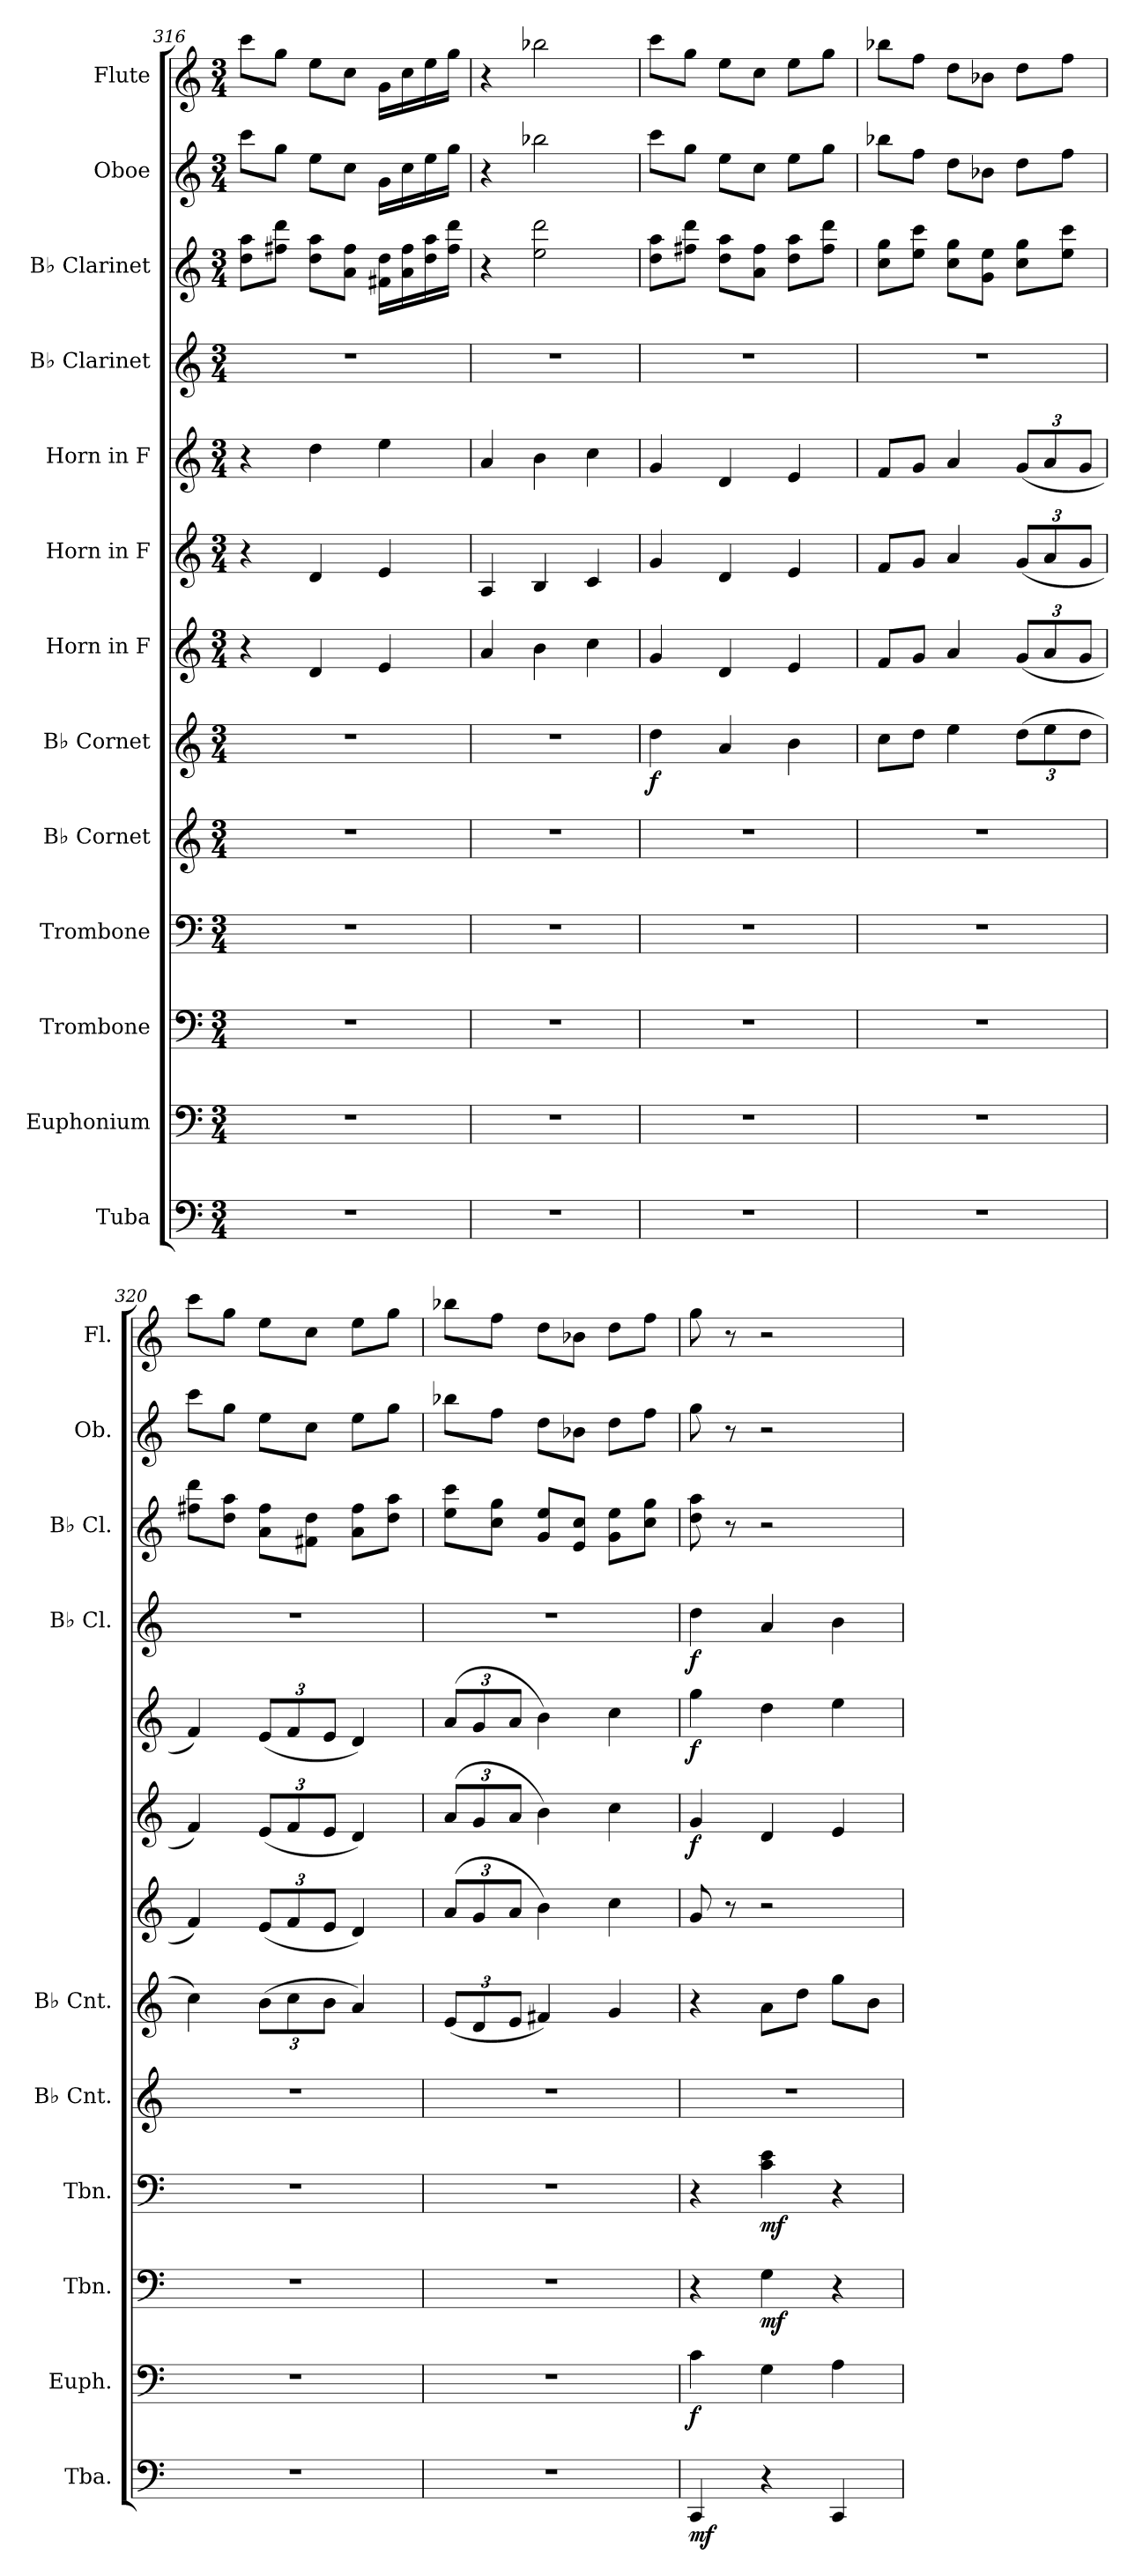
**kern	**dynam	**kern	**dynam	**kern	**dynam	**kern	**dynam	**kern	**kern	**dynam	**kern	**kern	**dynam	**kern	**dynam	**kern	**dynam	**kern	**kern	**kern
*part13	*part13	*part12	*part12	*part11	*part11	*part10	*part10	*part9	*part8	*part8	*part7	*part6	*part6	*part5	*part5	*part4	*part4	*part3	*part2	*part1
*staff13	*staff13	*staff12	*staff12	*staff11	*staff11	*staff10	*staff10	*staff9	*staff8	*staff8	*staff7	*staff6	*staff6	*staff5	*staff5	*staff4	*staff4	*staff3	*staff2	*staff1
*I"Tuba	*	*I"Euphonium	*	*I"Trombone	*	*I"Trombone	*	*I"B♭ Cornet	*I"B♭ Cornet	*	*I"Horn in F	*I"Horn in F	*	*I"Horn in F	*	*I"B♭ Clarinet	*	*I"B♭ Clarinet	*I"Oboe	*I"Flute
*I'Tba.	*	*I'Euph.	*	*I'Tbn.	*	*I'Tbn.	*	*I'B♭ Cnt.	*I'B♭ Cnt.	*	*	*	*	*	*	*I'B♭ Cl.	*	*I'B♭ Cl.	*I'Ob.	*I'Fl.
*clefF4	*	*clefF4	*	*clefF4	*	*clefF4	*	*clefG2	*clefG2	*	*clefG2	*clefG2	*	*clefG2	*	*clefG2	*	*clefG2	*clefG2	*clefG2
*	*	*	*	*	*	*	*	*ITrd1c2	*ITrd1c2	*	*ITrd4c7	*ITrd4c7	*	*ITrd4c7	*	*ITrd1c2	*	*ITrd1c2	*	*
*k[]	*	*k[]	*	*k[]	*	*k[]	*	*k[b-e-]	*k[b-e-]	*	*k[b-]	*k[b-]	*	*k[b-]	*	*k[b-e-]	*	*k[b-e-]	*k[]	*k[]
*M3/4	*	*M3/4	*	*M3/4	*	*M3/4	*	*M3/4	*M3/4	*	*M3/4	*M3/4	*	*M3/4	*	*M3/4	*	*M3/4	*M3/4	*M3/4
=316	=316	=316	=316	=316	=316	=316	=316	=316	=316	=316	=316	=316	=316	=316	=316	=316	=316	=316	=316	=316
2.r	.	2.r	.	2.r	.	2.r	.	2.r	2.r	.	4r	4r	.	4r	.	2.r	.	8cc\ 8gg\L	8ccc\L	8ccc\L
.	.	.	.	.	.	.	.	.	.	.	.	.	.	.	.	.	.	8een\ 8ccc\J	8gg\J	8gg\J
.	.	.	.	.	.	.	.	.	.	.	4G/	4G/	.	4g\	.	.	.	8cc\ 8gg\L	8ee\L	8ee\L
.	.	.	.	.	.	.	.	.	.	.	.	.	.	.	.	.	.	8g\ 8ee\J	8cc\J	8cc\J
.	.	.	.	.	.	.	.	.	.	.	4A/	4A/	.	4a\	.	.	.	16en\ 16cc\LL	16g\LL	16g\LL
.	.	.	.	.	.	.	.	.	.	.	.	.	.	.	.	.	.	16g\ 16ee\	16cc\	16cc\
.	.	.	.	.	.	.	.	.	.	.	.	.	.	.	.	.	.	16cc\ 16gg\	16ee\	16ee\
.	.	.	.	.	.	.	.	.	.	.	.	.	.	.	.	.	.	16ee\ 16ccc\JJ	16gg\JJ	16gg\JJ
=317	=317	=317	=317	=317	=317	=317	=317	=317	=317	=317	=317	=317	=317	=317	=317	=317	=317	=317	=317	=317
2.r	.	2.r	.	2.r	.	2.r	.	2.r	2.r	.	4d/	4D/	.	4d/	.	2.r	.	4r	4r	4r
.	.	.	.	.	.	.	.	.	.	.	4e\	4E/	.	4e\	.	.	.	2dd\ 2ccc\	2bb-X\	2bb-X\
.	.	.	.	.	.	.	.	.	.	.	4f\	4F/	.	4f\	.	.	.	.	.	.
!!LO:PB:g=z
=318	=318	=318	=318	=318	=318	=318	=318	=318	=318	=318	=318	=318	=318	=318	=318	=318	=318	=318	=318	=318
!	!	!	!	!	!	!	!	!	!	!LO:DY:b	!	!	!	!	!	!	!	!	!	!
2.r	.	2.r	.	2.r	.	2.r	.	2.r	4cc\	f	4c/	4c/	.	4c/	.	2.r	.	8cc\ 8gg\L	8ccc\L	8ccc\L
.	.	.	.	.	.	.	.	.	.	.	.	.	.	.	.	.	.	8een\ 8ccc\J	8gg\J	8gg\J
.	.	.	.	.	.	.	.	.	4g/	.	4G/	4G/	.	4G/	.	.	.	8cc\ 8gg\L	8ee\L	8ee\L
.	.	.	.	.	.	.	.	.	.	.	.	.	.	.	.	.	.	8g\ 8ee\J	8cc\J	8cc\J
.	.	.	.	.	.	.	.	.	4a\	.	4A/	4A/	.	4A/	.	.	.	8cc\ 8gg\L	8ee\L	8ee\L
.	.	.	.	.	.	.	.	.	.	.	.	.	.	.	.	.	.	8ee\ 8ccc\J	8gg\J	8gg\J
=319	=319	=319	=319	=319	=319	=319	=319	=319	=319	=319	=319	=319	=319	=319	=319	=319	=319	=319	=319	=319
2.r	.	2.r	.	2.r	.	2.r	.	2.r	8b-\L	.	8B-/L	8B-/L	.	8B-/L	.	2.r	.	8b-\ 8ff\L	8bb-X\L	8bb-X\L
.	.	.	.	.	.	.	.	.	8cc\J	.	8c/J	8c/J	.	8c/J	.	.	.	8dd\ 8bb-\J	8ff\J	8ff\J
.	.	.	.	.	.	.	.	.	4dd\	.	4d/	4d/	.	4d/	.	.	.	8b-\ 8ff\L	8dd\L	8dd\L
.	.	.	.	.	.	.	.	.	.	.	.	.	.	.	.	.	.	8f\ 8dd\J	8b-X\J	8b-X\J
*	*	*	*	*	*	*	*	*	*Xbrackettup	*	*Xbrackettup	*Xbrackettup	*	*Xbrackettup	*	*	*	*	*	*
.	.	.	.	.	.	.	.	.	(12cc\L	.	(12c/L	(12c/L	.	(12c/L	.	.	.	8b-\ 8ff\L	8dd\L	8dd\L
.	.	.	.	.	.	.	.	.	12dd\	.	12d/	12d/	.	12d/	.	.	.	.	.	.
.	.	.	.	.	.	.	.	.	.	.	.	.	.	.	.	.	.	8dd\ 8bb-\J	8ff\J	8ff\J
.	.	.	.	.	.	.	.	.	12cc\J	.	12c/J	12c/J	.	12c/J	.	.	.	.	.	.
=320	=320	=320	=320	=320	=320	=320	=320	=320	=320	=320	=320	=320	=320	=320	=320	=320	=320	=320	=320	=320
2.r	.	2.r	.	2.r	.	2.r	.	2.r	4b-\)	.	4B-/)	4B-/)	.	4B-/)	.	2.r	.	8een\ 8ccc\L	8ccc\L	8ccc\L
.	.	.	.	.	.	.	.	.	.	.	.	.	.	.	.	.	.	8cc\ 8gg\J	8gg\J	8gg\J
.	.	.	.	.	.	.	.	.	(12a\L	.	(12A/L	(12A/L	.	(12A/L	.	.	.	8g\ 8ee\L	8ee\L	8ee\L
.	.	.	.	.	.	.	.	.	12b-\	.	12B-/	12B-/	.	12B-/	.	.	.	.	.	.
.	.	.	.	.	.	.	.	.	.	.	.	.	.	.	.	.	.	8en\ 8cc\J	8cc\J	8cc\J
.	.	.	.	.	.	.	.	.	12a\J	.	12A/J	12A/J	.	12A/J	.	.	.	.	.	.
.	.	.	.	.	.	.	.	.	4g/)	.	4G/)	4G/)	.	4G/)	.	.	.	8g\ 8ee\L	8ee\L	8ee\L
.	.	.	.	.	.	.	.	.	.	.	.	.	.	.	.	.	.	8cc\ 8gg\J	8gg\J	8gg\J
=321	=321	=321	=321	=321	=321	=321	=321	=321	=321	=321	=321	=321	=321	=321	=321	=321	=321	=321	=321	=321
2.r	.	2.r	.	2.r	.	2.r	.	2.r	(12d/L	.	(12d/L	(12d/L	.	(12d/L	.	2.r	.	8dd\ 8bb-\L	8bb-X\L	8bb-X\L
.	.	.	.	.	.	.	.	.	12c/	.	12c/	12c/	.	12c/	.	.	.	.	.	.
.	.	.	.	.	.	.	.	.	.	.	.	.	.	.	.	.	.	8b-\ 8ff\J	8ff\J	8ff\J
.	.	.	.	.	.	.	.	.	12d/J	.	12d/J	12d/J	.	12d/J	.	.	.	.	.	.
.	.	.	.	.	.	.	.	.	4en/)	.	4e\)	4e\)	.	4e\)	.	.	.	8f/ 8dd/L	8dd\L	8dd\L
.	.	.	.	.	.	.	.	.	.	.	.	.	.	.	.	.	.	8d/ 8b-/J	8b-X\J	8b-X\J
.	.	.	.	.	.	.	.	.	4f/	.	4f\	4f\	.	4f\	.	.	.	8f\ 8dd\L	8dd\L	8dd\L
.	.	.	.	.	.	.	.	.	.	.	.	.	.	.	.	.	.	8b-\ 8ff\J	8ff\J	8ff\J
=322	=322	=322	=322	=322	=322	=322	=322	=322	=322	=322	=322	=322	=322	=322	=322	=322	=322	=322	=322	=322
!	!LO:DY:b	!	!LO:DY:b	!	!	!	!	!	!	!	!	!	!LO:DY:b	!	!LO:DY:b	!	!LO:DY:b	!	!	!
4CC/	mf	4c\	f	4r	.	4r	.	2.r	4r	.	8c/	4c/	f	4cc\	f	4cc\	f	8cc\ 8gg\	8gg\	8gg\
.	.	.	.	.	.	.	.	.	.	.	8r	.	.	.	.	.	.	8r	8r	8r
!	!	!	!	!	!LO:DY:b	!	!LO:DY:b	!	!	!	!	!	!	!	!	!	!	!	!	!
4r	.	4G\	.	4G\	mf	4c\ 4e\	mf	.	8g\L	.	2r	4G/	.	4g\	.	4g/	.	2r	2r	2r
.	.	.	.	.	.	.	.	.	8cc\J	.	.	.	.	.	.	.	.	.	.	.
4CC/	.	4A\	.	4r	.	4r	.	.	8ff\L	.	.	4A/	.	4a\	.	4a\	.	.	.	.
.	.	.	.	.	.	.	.	.	8a\J	.	.	.	.	.	.	.	.	.	.	.
=	=	=	=	=	=	=	=	=	=	=	=	=	=	=	=	=	=	=	=	=
*-	*-	*-	*-	*-	*-	*-	*-	*-	*-	*-	*-	*-	*-	*-	*-	*-	*-	*-	*-	*-
